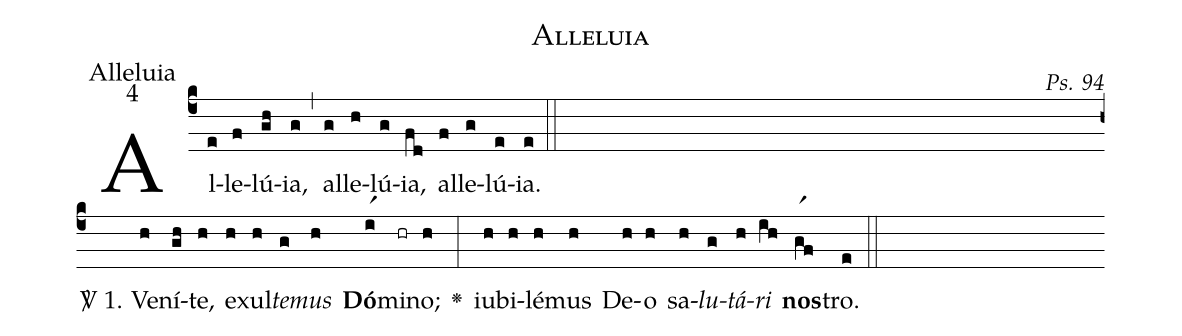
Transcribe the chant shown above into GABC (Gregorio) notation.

name:Alleluia;
office-part:Alleluia;
mode:4;
commentary:Ps. 94;
%%
(c4)Al(e)le(f)lú(gh)ia,(g) (,) al(g)le(h)lú(g)ia,(fd) al(f)le(g)lú(e)ia.(e) (::Z) <sp>V/</sp> 1. {Ve}(h)ní(gh)te,(h) ex(h)ul(h)<i>te</i>(g)<i>mus</i>(h) <b>Dó</b>(ir1)mi(hr)no;(h) <v>\greheightstar</v>(:) iu(h)bi(h)lé(h)mus(h) De(h)o(h) sa(h)<i>lu</i>(g)<i>tá</i>(h)<i>ri</i>(ih) <b>nos</b>(gr1f)tro.(e) (::)
